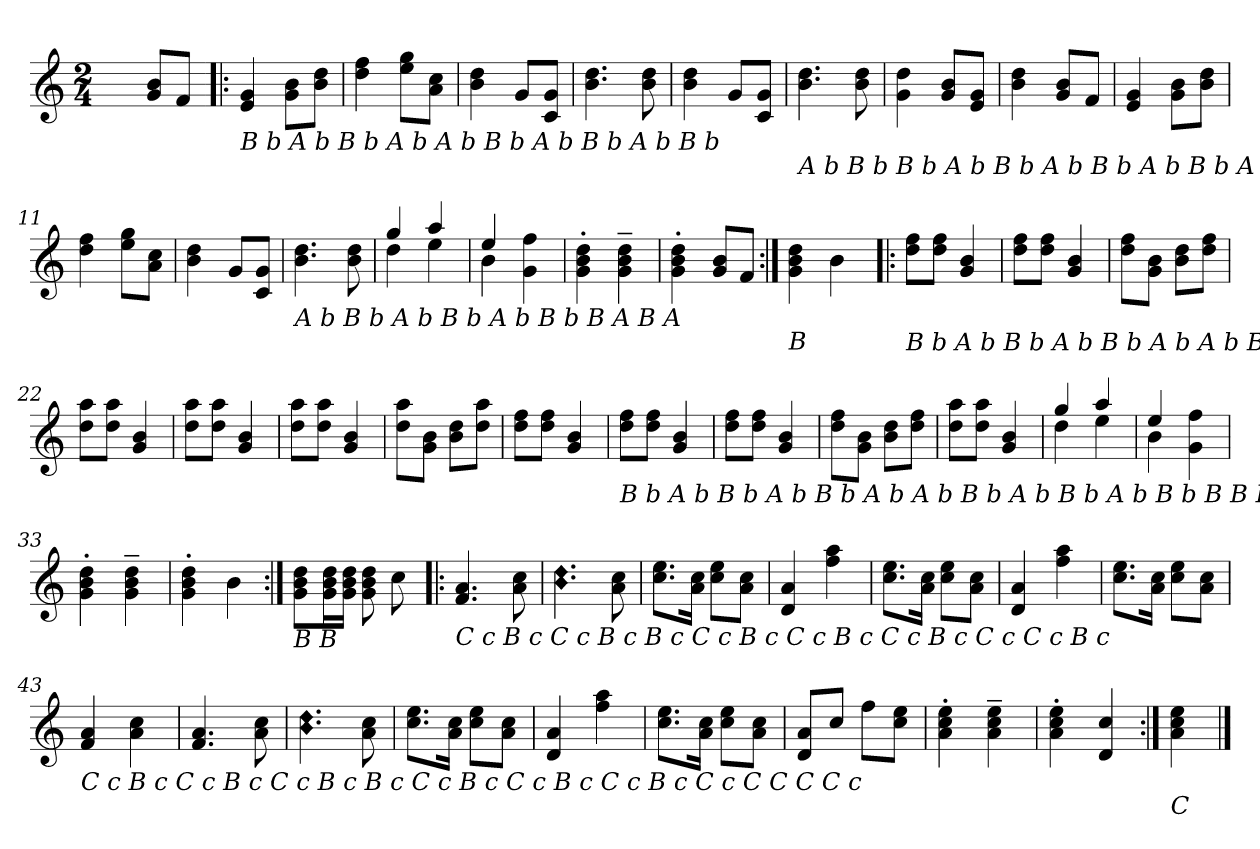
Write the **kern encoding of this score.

**kern
*part1
*staff1
!!LO:PB:g=z
*clefG2
*k[]
*C:
*M2/4
=1
4ryy
8gi/ 8biL
8fi/J
=2!|:
!LO:TX:b:i:t=B     b     A       b           B    b     A       b          A     b     B        b          A   b    B     b          A      b     B      b
4ei/ 4gi
8gi\ 8biL
8bi\ 8ddiJ
=3
4ddi\ 4ffi
8eei\ 8ggiL
8ai\ 8cciJ
=4
4bi\ 4ddi
8gi/L
8ci/ 8giJ
=5
4.bi\ 4.ddi
8bi\ 8ddi
=6
4bi\ 4ddi
8gi/L
8ci/ 8giJ
!!LO:LB:g=z
=7
!LO:TX:b:i:t=A    b    B    b         B      b    A       b          B      b    A        b         B     b    A       b          B     b     A       b          A      b   B         b
4.bi\ 4.ddi
8bi\ 8ddi
=8
4gi\ 4ddi
8gi/ 8biL
8ei/ 8giJ
=9
4bi\ 4ddi
8gi/ 8biL
8fi/J
=10
4ei/ 4gi
8gi\ 8biL
8bi\ 8ddiJ
=11
4ddi\ 4ffi
8eei\ 8ggiL
8ai\ 8cciJ
=12
4bi\ 4ddi
8gi/L
8ci/ 8giJ
!!LO:LB:g=z
=13
!LO:TX:b:i:t=A    b    B      b           A     b      B     b        A     b     B      b        B            A               B             A
4.bi\ 4.ddi
8bi\ 8ddi
=14
*^
4ggi/	4ddi\
4aai/	4eei\
=15	=15
4eei/	4bi\
4gi\ 4ffi	4ryy
*v	*v
=16
4gi\' 4bi' 4ddi'
4gi\~ 4bi~ 4ddi~
=17
4gi\' 4bi' 4ddi'
8gi/ 8biL
8fi/J
=18:|!
!LO:TX:b:i:t=B
4gi\ 4bi 4ddi
4bi\
!!LO:LB:g=z
=19!|:
!LO:TX:b:i:t=B    b     A   b    B    b     A   b    B    b    A    b       A    b     B  b     A    b     B  b     A    b     B  b     A   b     b     b       B    b     A   b
8ddi\ 8ffiL
8ddi\ 8ffiJ
4gi/ 4bi
=20
8ddi\ 8ffiL
8ddi\ 8ffiJ
4gi/ 4bi
=21
8ddi\ 8ffiL
8gi\ 8biJ
8bi\ 8ddiL
8ddi\ 8ffiJ
=22
8ddi\ 8aaiL
8ddi\ 8aaiJ
4gi/ 4bi
=23
8ddi\ 8aaiL
8ddi\ 8aaiJ
4gi/ 4bi
=24
8ddi\ 8aaiL
8ddi\ 8aaiJ
4gi/ 4bi
=25
8ddi\ 8aaiL
8gi\ 8biJ
8bi\ 8ddiL
8ddi\ 8aaiJ
=26
8ddi\ 8ffiL
8ddi\ 8ffiJ
4gi/ 4bi
!!LO:LB:g=z
=27
!LO:TX:b:i:t=B    b      A   b     B    b       A   b     B     b     A     b       A     b     B   b      A   b   B   b     A   b  B   b      B       B           B
8ddi\ 8ffiL
8ddi\ 8ffiJ
4gi/ 4bi
=28
8ddi\ 8ffiL
8ddi\ 8ffiJ
4gi/ 4bi
=29
8ddi\ 8ffiL
8gi\ 8biJ
8bi\ 8ddiL
8ddi\ 8ffiJ
=30
8ddi\ 8aaiL
8ddi\ 8aaiJ
4gi/ 4bi
=31
*^
4ggi/	4ddi\
4aai/	4eei\
=32	=32
4eei/	4bi\
4gi\ 4ffi	4ryy
*v	*v
=33
4gi\' 4bi' 4ddi'
4gi\~ 4bi~ 4ddi~
=34
4gi\' 4bi' 4ddi'
4bi\
!!LO:LB:g=z
=35:|!
!LO:TX:b:i:t=B              B
8gi\ 8bi 8ddiL
16gi\ 16bi 16ddiL
16gi\ 16bi 16ddiJJ
8gi\ 8bi 8ddi
8cci\
=36!|:
!LO:TX:b:i:t=C  c  B  c        C  c B  c       B  c       C    c       B  c    C  c     B  c       C    c       B  c    C   c    C  c       B    c
4.fi/ 4.ai
8ai\ 8cci
=37
!LO:N:n=1:head=diamond
!LO:N:n=2:head=diamond
4.bi\ 4.ddi
8ai\ 8cci
=38
8.cci\ 8.eeiL
16ai\ 16cciJk
8cci\ 8eeiL
8ai\ 8cciJ
=39
4di/ 4ai
4ffi\ 4aai
=40
8.cci\ 8.eeiL
16ai\ 16cciJk
8cci\ 8eeiL
8ai\ 8cciJ
=41
4di/ 4ai
4ffi\ 4aai
=42
8.cci\ 8.eeiL
16ai\ 16cciJk
8cci\ 8eeiL
8ai\ 8cciJ
!!LO:LB:g=z
=43
!LO:TX:b:i:t=C c   B   c   C c  B  c      C c  B  c      B  c     C    c      B  c  C   c   B  c       C   c      B    c    C   c       C     C         C     C            c
4fi/ 4ai
4ai\ 4cci
=44
4.fi/ 4.ai
8ai\ 8cci
=45
!LO:N:n=1:head=diamond
!LO:N:n=2:head=diamond
4.bi\ 4.ddi
8ai\ 8cci
=46
8.cci\ 8.eeiL
16ai\ 16cciJk
8cci\ 8eeiL
8ai\ 8cciJ
=47
4di/ 4ai
4ffi\ 4aai
=48
8.cci\ 8.eeiL
16ai\ 16cciJk
8cci\ 8eeiL
8ai\ 8cciJ
=49
8di/ 8aiL
8cci/J
8ffi\L
8cci\ 8eeiJ
=50
4ai\' 4cci' 4eei'
4ai\~ 4cci~ 4eei~
=51
4ai\' 4cci' 4eei'
4di/ 4cci
=52:|!
!LO:TX:b:i:t=C
4ai\ 4cci 4eei
==
*-
